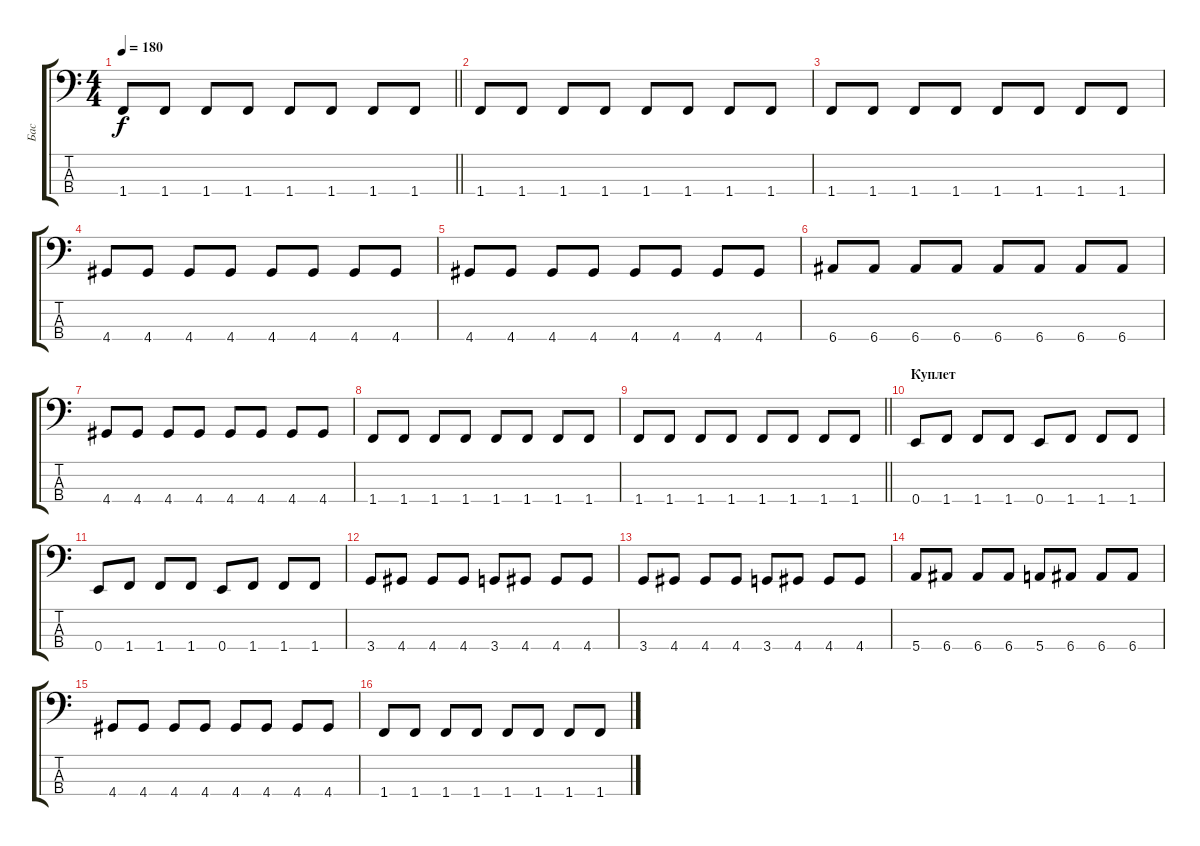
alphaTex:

\track ("Бас" "Бас") {instrument electricbassfinger}
\staff {score tabs}
\tuning (G2 D2 A1 E1) {hide}
\ts (4 4)
\tempo 180
\clef f4
\barLineRight lightlight
\ks c
1.4.8{dy f} 1.4.8 1.4.8 1.4.8 1.4.8 1.4.8 1.4.8 1.4.8 |
1.4.8 1.4.8 1.4.8 1.4.8 1.4.8 1.4.8 1.4.8 1.4.8 |
1.4.8 1.4.8 1.4.8 1.4.8 1.4.8 1.4.8 1.4.8 1.4.8 |
4.4.8 4.4.8 4.4.8 4.4.8 4.4.8 4.4.8 4.4.8 4.4.8 |
4.4.8 4.4.8 4.4.8 4.4.8 4.4.8 4.4.8 4.4.8 4.4.8 |
6.4.8 6.4.8 6.4.8 6.4.8 6.4.8 6.4.8 6.4.8 6.4.8 |
4.4.8 4.4.8 4.4.8 4.4.8 4.4.8 4.4.8 4.4.8 4.4.8 |
1.4.8 1.4.8 1.4.8 1.4.8 1.4.8 1.4.8 1.4.8 1.4.8 |
\barLineRight lightlight
1.4.8 1.4.8 1.4.8 1.4.8 1.4.8 1.4.8 1.4.8 1.4.8 |
\section ("" "Куплет")
0.4.8 1.4.8 1.4.8 1.4.8 0.4.8 1.4.8 1.4.8 1.4.8 |
0.4.8 1.4.8 1.4.8 1.4.8 0.4.8 1.4.8 1.4.8 1.4.8 |
3.4.8 4.4.8 4.4.8 4.4.8 3.4.8 4.4.8 4.4.8 4.4.8 |
3.4.8 4.4.8 4.4.8 4.4.8 3.4.8 4.4.8 4.4.8 4.4.8 |
5.4.8 6.4.8 6.4.8 6.4.8 5.4.8 6.4.8 6.4.8 6.4.8 |
4.4.8 4.4.8 4.4.8 4.4.8 4.4.8 4.4.8 4.4.8 4.4.8 |
1.4.8 1.4.8 1.4.8 1.4.8 1.4.8 1.4.8 1.4.8 1.4.8
